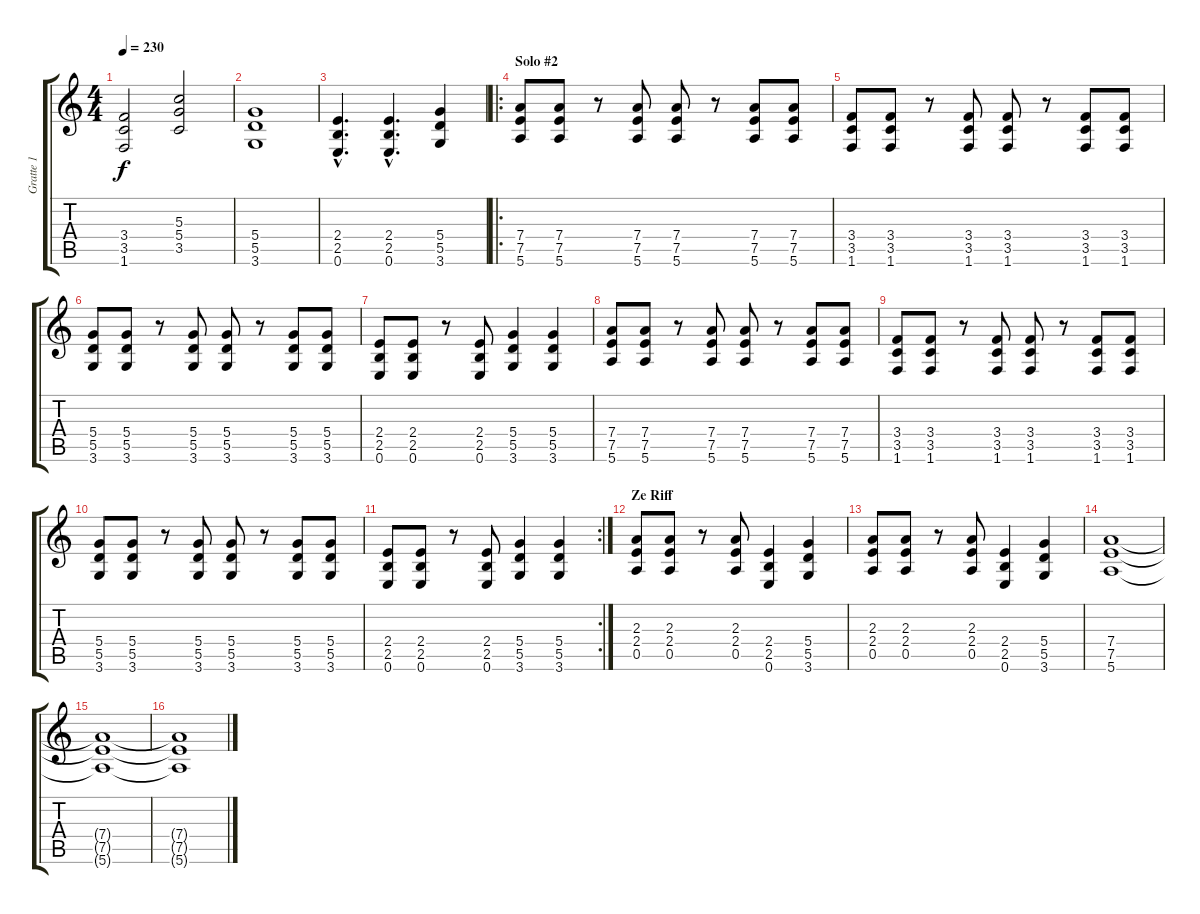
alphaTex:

\track ("Gratte 1" "Gratte 1") {instrument electricguitarmuted}
\staff {score tabs}
\tuning (E4 B3 G3 D3 A2 E2) {hide}
\ts (4 4)
\tempo 230
\clef g2
\ks c
(3.4 3.5 1.6).2{dy f} (5.3 5.4 3.5).2 |
(5.4 5.5 3.6).1 |
(2.4{hac} 2.5{hac} 0.6{hac}).4{d} (2.4{hac} 2.5{hac} 0.6{hac}).4{d} (5.4 5.5 3.6).4 |
\ro
\section ("" "Solo #2")
(7.4 7.5 5.6).8 (7.4 7.5 5.6).8 r.8 (7.4 7.5 5.6).8 (7.4 7.5 5.6).8 r.8 (7.4 7.5 5.6).8 (7.4 7.5 5.6).8 |
(3.4 3.5 1.6).8 (3.4 3.5 1.6).8 r.8 (3.4 3.5 1.6).8 (3.4 3.5 1.6).8 r.8 (3.4 3.5 1.6).8 (3.4 3.5 1.6).8 |
(5.4 5.5 3.6).8 (5.4 5.5 3.6).8 r.8 (5.4 5.5 3.6).8 (5.4 5.5 3.6).8 r.8 (5.4 5.5 3.6).8 (5.4 5.5 3.6).8 |
(2.4 2.5 0.6).8 (2.4 2.5 0.6).8 r.8 (2.4 2.5 0.6).8 (5.4 5.5 3.6).4 (5.4 5.5 3.6).4 |
(7.4 7.5 5.6).8 (7.4 7.5 5.6).8 r.8 (7.4 7.5 5.6).8 (7.4 7.5 5.6).8 r.8 (7.4 7.5 5.6).8 (7.4 7.5 5.6).8 |
(3.4 3.5 1.6).8 (3.4 3.5 1.6).8 r.8 (3.4 3.5 1.6).8 (3.4 3.5 1.6).8 r.8 (3.4 3.5 1.6).8 (3.4 3.5 1.6).8 |
(5.4 5.5 3.6).8 (5.4 5.5 3.6).8 r.8 (5.4 5.5 3.6).8 (5.4 5.5 3.6).8 r.8 (5.4 5.5 3.6).8 (5.4 5.5 3.6).8 |
\rc 2
(2.4 2.5 0.6).8 (2.4 2.5 0.6).8 r.8 (2.4 2.5 0.6).8 (5.4 5.5 3.6).4 (5.4 5.5 3.6).4 |
\section ("" "Ze Riff")
(2.3 2.4 0.5).8 (2.3 2.4 0.5).8 r.8 (2.3 2.4 0.5).8 (2.4 2.5 0.6).4 (5.4 5.5 3.6).4 |
(2.3 2.4 0.5).8 (2.3 2.4 0.5).8 r.8 (2.3 2.4 0.5).8 (2.4 2.5 0.6).4 (5.4 5.5 3.6).4 |
(7.4 7.5 5.6).1 |
(7.4{t} 7.5{t} 5.6{t}).1 |
(7.4{t} 7.5{t} 5.6{t}).1{volume 9}
